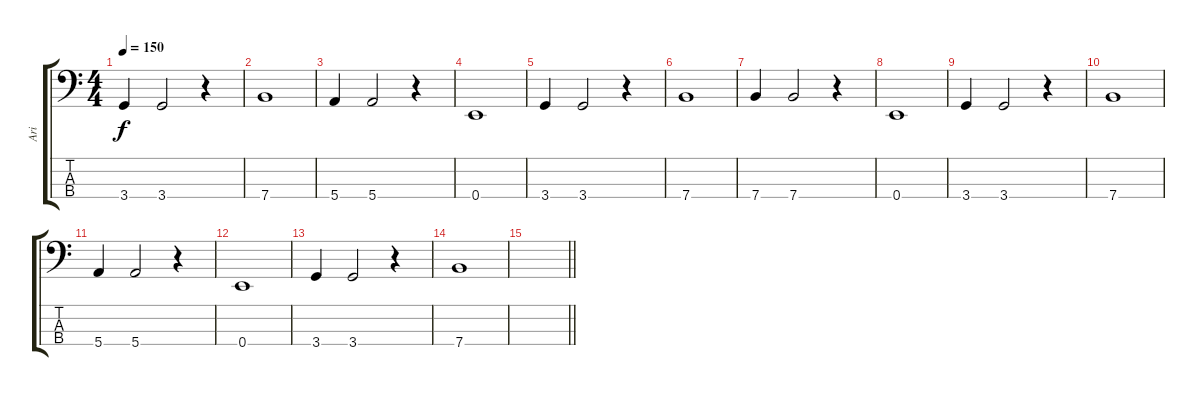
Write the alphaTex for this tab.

\track ("Ari" "Ari") {instrument electricbassfinger}
\staff {score tabs}
\tuning (G2 D2 A1 E1) {hide}
\ts (4 4)
\tempo 150
\clef f4
\ks c
3.4.4{dy f} 3.4.2 r.4 |
7.4.1 |
5.4.4 5.4.2 r.4 |
0.4.1 |
3.4.4 3.4.2 r.4 |
7.4.1 |
7.4.4 7.4.2 r.4 |
0.4.1 |
3.4.4 3.4.2 r.4 |
7.4.1 |
5.4.4 5.4.2 r.4 |
0.4.1 |
3.4.4 3.4.2 r.4 |
7.4.1 |
\barLineRight lightlight
